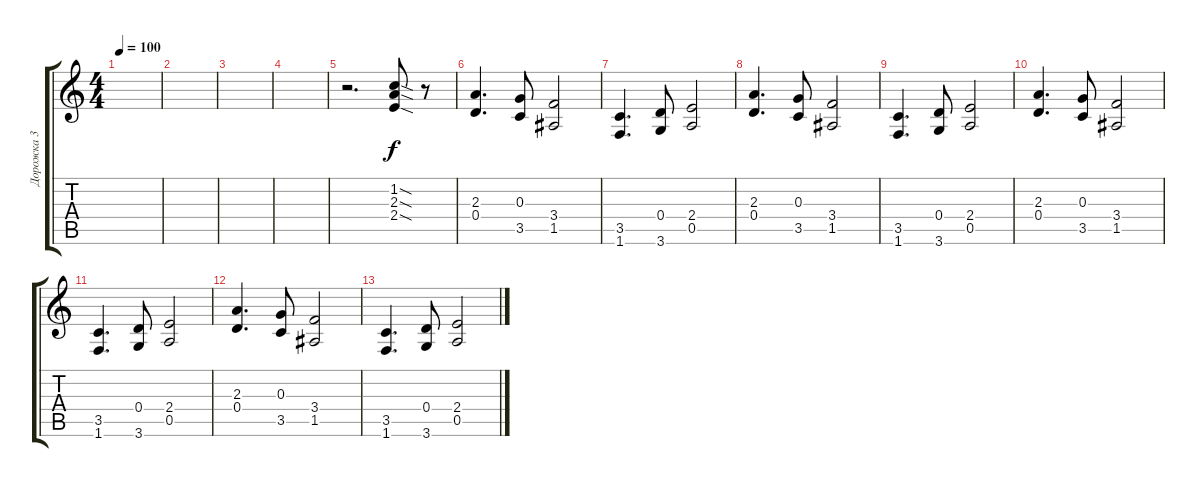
\track ("Дорожка 3" "Дорожка 3") {instrument electricguitarclean}
\staff {score tabs}
\tuning (E4 B3 G3 D3 A2 E2) {hide}
\ts (4 4)
\tempo 100
\clef g2
\ks c
|
|
|
|
r.2{d} (1.2{sod} 2.3{sod} 2.4{sod}).8 r.8 |
(2.3 0.4).4{d} (0.3 3.5).8 (3.4 1.5).2 |
(3.5 1.6).4{d} (0.4 3.6).8 (2.4 0.5).2 |
(2.3 0.4).4{d} (0.3 3.5).8 (3.4 1.5).2 |
(3.5 1.6).4{d} (0.4 3.6).8 (2.4 0.5).2 |
(2.3 0.4).4{d} (0.3 3.5).8 (3.4 1.5).2 |
(3.5 1.6).4{d} (0.4 3.6).8 (2.4 0.5).2 |
(2.3 0.4).4{d} (0.3 3.5).8 (3.4 1.5).2 |
(3.5 1.6).4{d} (0.4 3.6).8 (2.4 0.5).2
